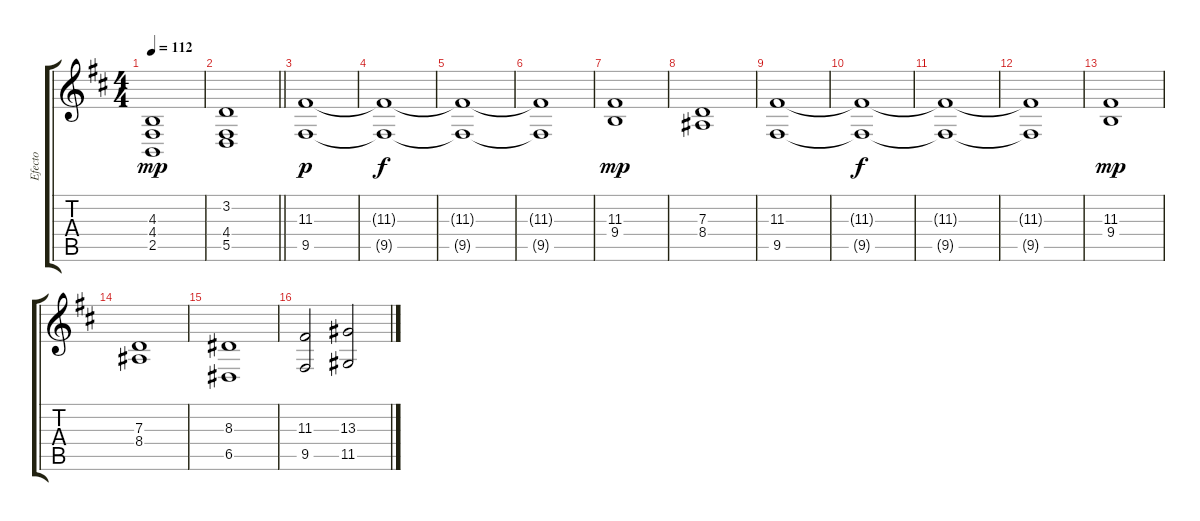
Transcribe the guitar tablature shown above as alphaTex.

\track ("Efecto" "Efecto") {instrument synthbrass1}
\staff {score tabs}
\tuning (E4 B3 G3 D3 A2 E2) {hide}
\ts (4 4)
\tempo 112
\clef g2
\ks d
(4.3 4.4 2.5).1{dy mp} |
\barLineRight lightlight
(3.2 4.4 5.5).1 |
(11.3 9.5).1{dy p} |
(11.3{t} 9.5{t}).1{dy f} |
(11.3{t} 9.5{t}).1 |
(11.3{t} 9.5{t}).1 |
(11.3 9.4).1{dy mp} |
(7.3 8.4).1 |
(11.3 9.5).1 |
(11.3{t} 9.5{t}).1{dy f} |
(11.3{t} 9.5{t}).1 |
(11.3{t} 9.5{t}).1 |
(11.3 9.4).1{dy mp} |
(7.3 8.4).1 |
(8.3 6.5).1 |
(11.3 9.5).2 (13.3 11.5).2
